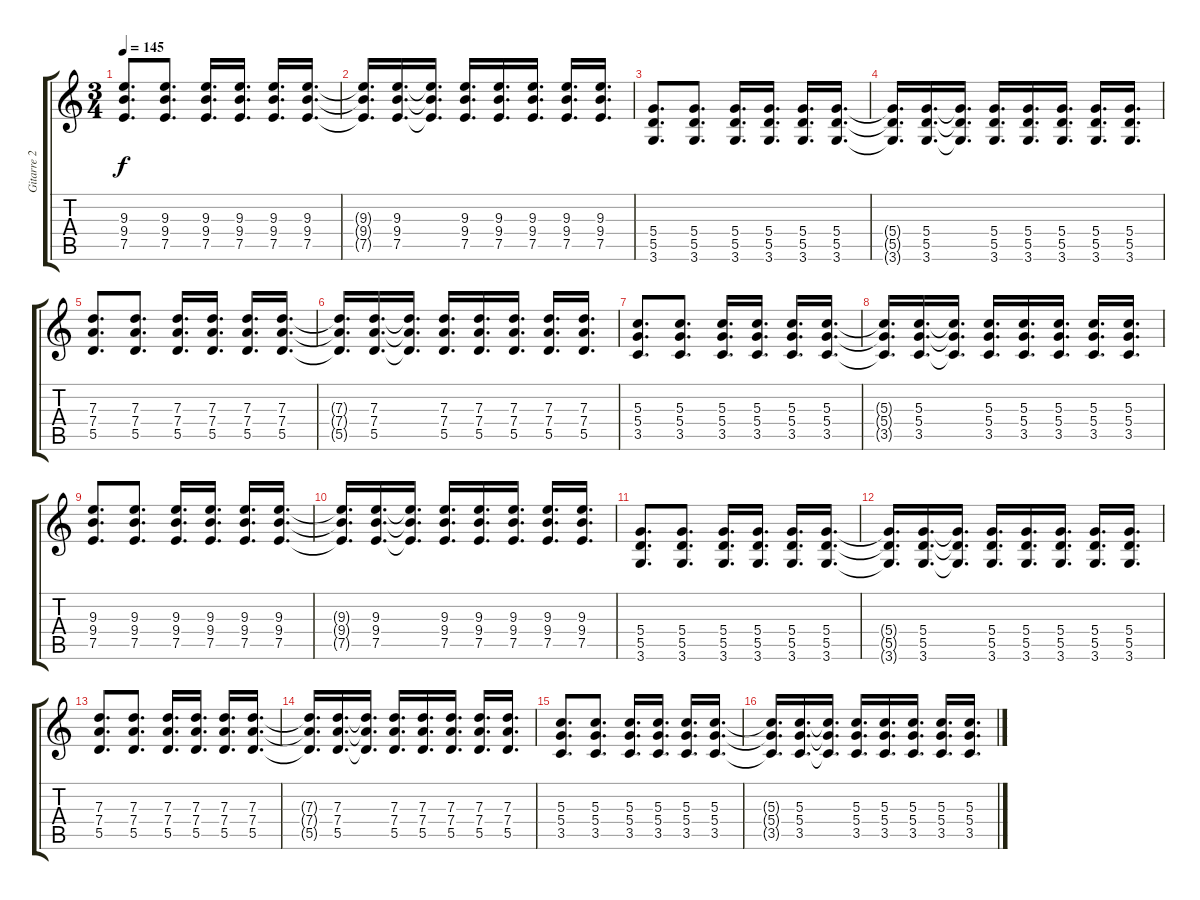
\track ("Gitarre 2" "Gitarre 2") {instrument distortionguitar}
\staff {score tabs}
\tuning (E4 B3 G3 D3 A2 E2) {hide}
\ts (3 4)
\tempo 145
\clef g2
\ks c
(9.3 9.4 7.5).8{d dy f} (9.3 9.4 7.5).8{d} (9.3 9.4 7.5).16{d} (9.3 9.4 7.5).16{d} (9.3 9.4 7.5).16{d} (9.3 9.4 7.5).16{d} |
(9.3{t} 9.4{t} 7.5{t}).16{d} (9.3 9.4 7.5).16{d} (9.3{t} 9.4{t} 7.5{t}).16{d} (9.3 9.4 7.5).16{d} (9.3 9.4 7.5).16{d} (9.3 9.4 7.5).16{d} (9.3 9.4 7.5).16{d} (9.3 9.4 7.5).16{d} |
(5.4 5.5 3.6).8{d} (5.4 5.5 3.6).8{d} (5.4 5.5 3.6).16{d} (5.4 5.5 3.6).16{d} (5.4 5.5 3.6).16{d} (5.4 5.5 3.6).16{d} |
(5.4{t} 5.5{t} 3.6{t}).16{d} (5.4 5.5 3.6).16{d} (5.4{t} 5.5{t} 3.6{t}).16{d} (5.4 5.5 3.6).16{d} (5.4 5.5 3.6).16{d} (5.4 5.5 3.6).16{d} (5.4 5.5 3.6).16{d} (5.4 5.5 3.6).16{d} |
(7.3 7.4 5.5).8{d} (7.3 7.4 5.5).8{d} (7.3 7.4 5.5).16{d} (7.3 7.4 5.5).16{d} (7.3 7.4 5.5).16{d} (7.3 7.4 5.5).16{d} |
(7.3{t} 7.4{t} 5.5{t}).16{d} (7.3 7.4 5.5).16{d} (7.3{t} 7.4{t} 5.5{t}).16{d} (7.3 7.4 5.5).16{d} (7.3 7.4 5.5).16{d} (7.3 7.4 5.5).16{d} (7.3 7.4 5.5).16{d} (7.3 7.4 5.5).16{d} |
(5.3 5.4 3.5).8{d} (5.3 5.4 3.5).8{d} (5.3 5.4 3.5).16{d} (5.3 5.4 3.5).16{d} (5.3 5.4 3.5).16{d} (5.3 5.4 3.5).16{d} |
(5.3{t} 5.4{t} 3.5{t}).16{d} (5.3 5.4 3.5).16{d} (5.3{t} 5.4{t} 3.5{t}).16{d} (5.3 5.4 3.5).16{d} (5.3 5.4 3.5).16{d} (5.3 5.4 3.5).16{d} (5.3 5.4 3.5).16{d} (5.3 5.4 3.5).16{d} |
(9.3 9.4 7.5).8{d} (9.3 9.4 7.5).8{d} (9.3 9.4 7.5).16{d} (9.3 9.4 7.5).16{d} (9.3 9.4 7.5).16{d} (9.3 9.4 7.5).16{d} |
(9.3{t} 9.4{t} 7.5{t}).16{d} (9.3 9.4 7.5).16{d} (9.3{t} 9.4{t} 7.5{t}).16{d} (9.3 9.4 7.5).16{d} (9.3 9.4 7.5).16{d} (9.3 9.4 7.5).16{d} (9.3 9.4 7.5).16{d} (9.3 9.4 7.5).16{d} |
(5.4 5.5 3.6).8{d} (5.4 5.5 3.6).8{d} (5.4 5.5 3.6).16{d} (5.4 5.5 3.6).16{d} (5.4 5.5 3.6).16{d} (5.4 5.5 3.6).16{d} |
(5.4{t} 5.5{t} 3.6{t}).16{d} (5.4 5.5 3.6).16{d} (5.4{t} 5.5{t} 3.6{t}).16{d} (5.4 5.5 3.6).16{d} (5.4 5.5 3.6).16{d} (5.4 5.5 3.6).16{d} (5.4 5.5 3.6).16{d} (5.4 5.5 3.6).16{d} |
(7.3 7.4 5.5).8{d} (7.3 7.4 5.5).8{d} (7.3 7.4 5.5).16{d} (7.3 7.4 5.5).16{d} (7.3 7.4 5.5).16{d} (7.3 7.4 5.5).16{d} |
(7.3{t} 7.4{t} 5.5{t}).16{d} (7.3 7.4 5.5).16{d} (7.3{t} 7.4{t} 5.5{t}).16{d} (7.3 7.4 5.5).16{d} (7.3 7.4 5.5).16{d} (7.3 7.4 5.5).16{d} (7.3 7.4 5.5).16{d} (7.3 7.4 5.5).16{d} |
(5.3 5.4 3.5).8{d} (5.3 5.4 3.5).8{d} (5.3 5.4 3.5).16{d} (5.3 5.4 3.5).16{d} (5.3 5.4 3.5).16{d} (5.3 5.4 3.5).16{d} |
(5.3{t} 5.4{t} 3.5{t}).16{d} (5.3 5.4 3.5).16{d} (5.3{t} 5.4{t} 3.5{t}).16{d} (5.3 5.4 3.5).16{d} (5.3 5.4 3.5).16{d} (5.3 5.4 3.5).16{d} (5.3 5.4 3.5).16{d} (5.3 5.4 3.5).16{d}
